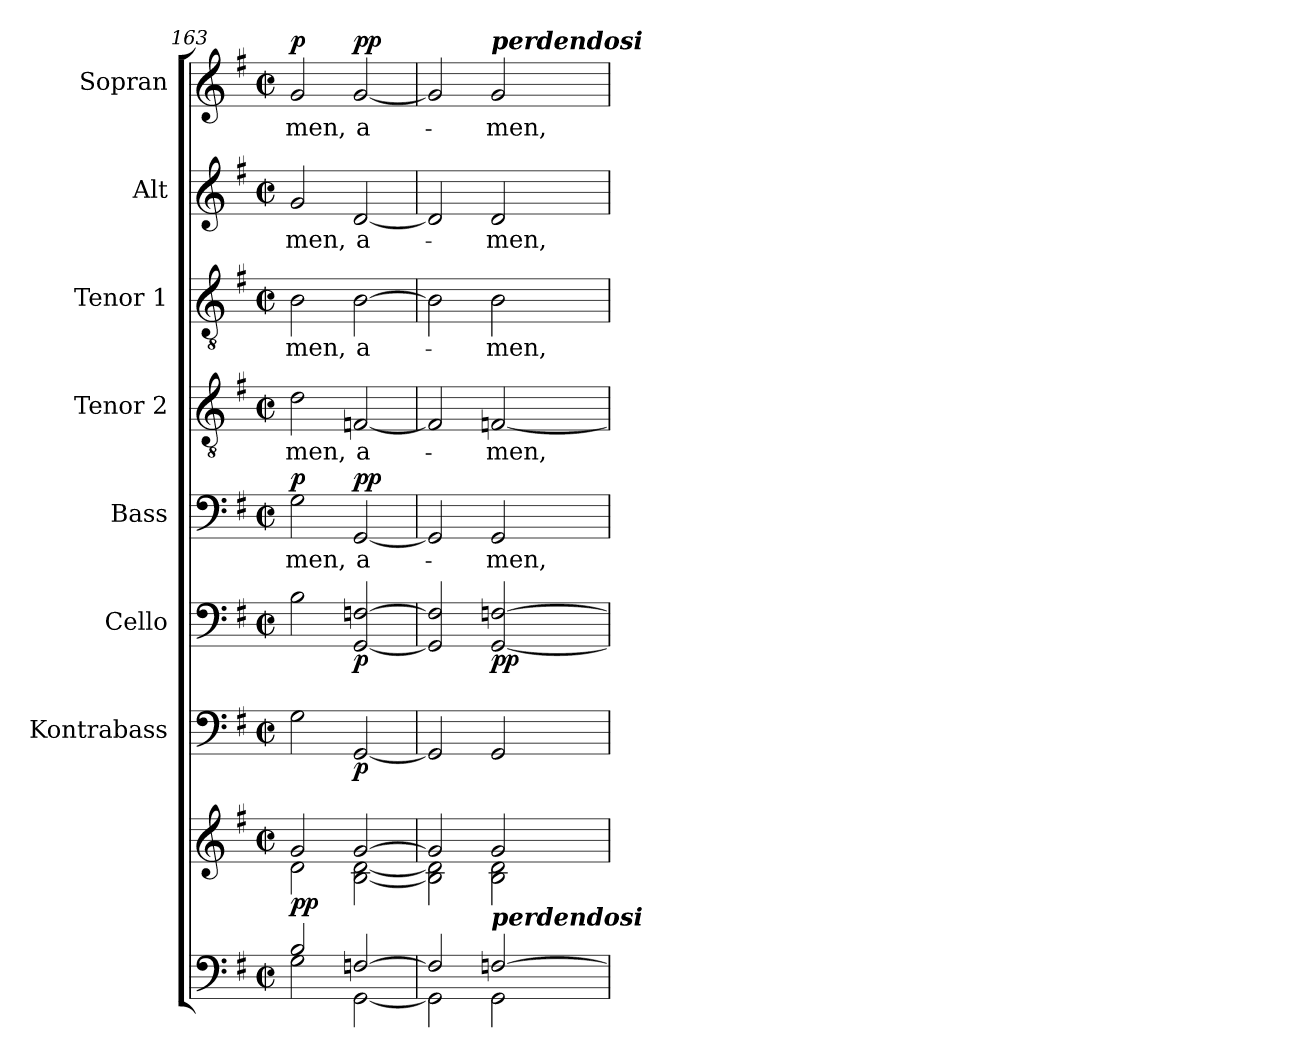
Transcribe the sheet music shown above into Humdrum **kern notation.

**kern	**kern	**dynam	**kern	**dynam	**kern	**dynam	**kern	**text	**dynam	**kern	**text	**kern	**text	**kern	**text	**kern	**text	**dynam
*part8	*part8	*part8	*part7	*part7	*part6	*part6	*part5	*part5	*part5	*part4	*part4	*part3	*part3	*part2	*part2	*part1	*part1	*part1
*staff9	*staff8	*staff8/9	*staff7	*staff7	*staff6	*staff6	*staff5	*staff5	*staff5	*staff4	*staff4	*staff3	*staff3	*staff2	*staff2	*staff1	*staff1	*staff1
*	*	*	*I"Kontrabass	*	*I"Cello	*	*I"Bass	*	*	*I"Tenor 2	*	*I"Tenor 1	*	*I"Alt	*	*I"Sopran	*	*
*	*	*	*I'Kb.	*	*	*	*I'B.	*	*	*I'T. 2	*	*I'T. 1	*	*I'A.	*	*I'S.	*	*
*clefF4	*clefG2	*	*clefF4	*	*clefF4	*	*clefF4	*	*	*clefGv2	*	*clefGv2	*	*clefG2	*	*clefG2	*	*
*	*	*	*ITrd7c12	*	*	*	*	*	*	*	*	*	*	*	*	*	*	*
*k[f#]	*k[f#]	*	*k[f#]	*	*k[f#]	*	*k[f#]	*	*	*k[f#]	*	*k[f#]	*	*k[f#]	*	*k[f#]	*	*
*G:	*G:	*	*G:	*	*G:	*	*G:	*	*	*G:	*	*G:	*	*G:	*	*G:	*	*
*M2/2	*M2/2	*	*M2/2	*	*M2/2	*	*M2/2	*	*	*M2/2	*	*M2/2	*	*M2/2	*	*M2/2	*	*
*met(c|)	*met(c|)	*	*met(c|)	*	*met(c|)	*	*met(c|)	*	*	*met(c|)	*	*met(c|)	*	*met(c|)	*	*met(c|)	*	*
=163	=163	=163	=163	=163	=163	=163	=163	=163	=163	=163	=163	=163	=163	=163	=163	=163	=163	=163
*^	*^	*	*	*	*	*	*	*	*	*	*	*	*	*	*	*	*	*
!	!	!	!	!LO:DY:b	!	!	!	!	!	!LO:LY:b	!LO:DY:a	!	!LO:LY:b	!	!LO:LY:b	!	!LO:LY:b	!	!LO:LY:b	!LO:DY:a
2B/	2G\	2g/	2d\	pp	2GG\	.	2B\	.	2G\	-men,	p	2d\	-men,	2B\	-men,	2g/	-men,	2g/	-men,	p
!	!	!	!	!	!	!LO:DY:b	!	!LO:DY:b	!	!LO:LY:b	!LO:DY:a	!	!LO:LY:b	!	!LO:LY:b	!	!LO:LY:b	!	!LO:LY:b	!LO:DY:a
[>2Fn/	[<2GG\	[>2g/	[<2B\ [<2d\	.	[2GGG/	p	[2GG/ [2Fn/	p	[2GG/	a-	pp	[2Fn/	a-	[2B\	a-	[2d/	a-	[2g/	a-	pp
!!LO:PB:g=z
=164	=164	=164	=164	=164	=164	=164	=164	=164	=164	=164	=164	=164	=164	=164	=164	=164	=164	=164	=164	=164
2F/]	2GG\]	2g/]	2B\] 2d\]	.	2GGG/]	.	2GG/] 2F/]	.	2GG/]	.	.	2F/]	.	2B\]	.	2d/]	.	2g/]	.	.
!	!	!	!	!	!	!	!	!	!	!	!	!	!	!	!	!	!	!LO:TX:a:Bi:t=perdendosi	!	!
!	!	!LO:TX:b:Bi:t=perdendosi	!	!	!	!	!	!	!	!	!	!	!	!	!	!	!	!	!	!
!	!	!	!	!	!	!	!	!LO:DY:b	!	!LO:LY:b	!	!	!LO:LY:b	!	!LO:LY:b	!	!LO:LY:b	!	!LO:LY:b	!
[>2Fn/	2GG\	2g/	2B\ 2d\	.	2GGG/	.	[2GG/ [2Fn/	pp	2GG/	-men,	.	[2Fn/	-men,	2B\	-men,	2d/	-men,	2g/	-men,	.
*v	*v	*	*	*	*	*	*	*	*	*	*	*	*	*	*	*	*	*	*	*
*	*v	*v	*	*	*	*	*	*	*	*	*	*	*	*	*	*	*	*	*
=	=	=	=	=	=	=	=	=	=	=	=	=	=	=	=	=	=	=
*-	*-	*-	*-	*-	*-	*-	*-	*-	*-	*-	*-	*-	*-	*-	*-	*-	*-	*-
